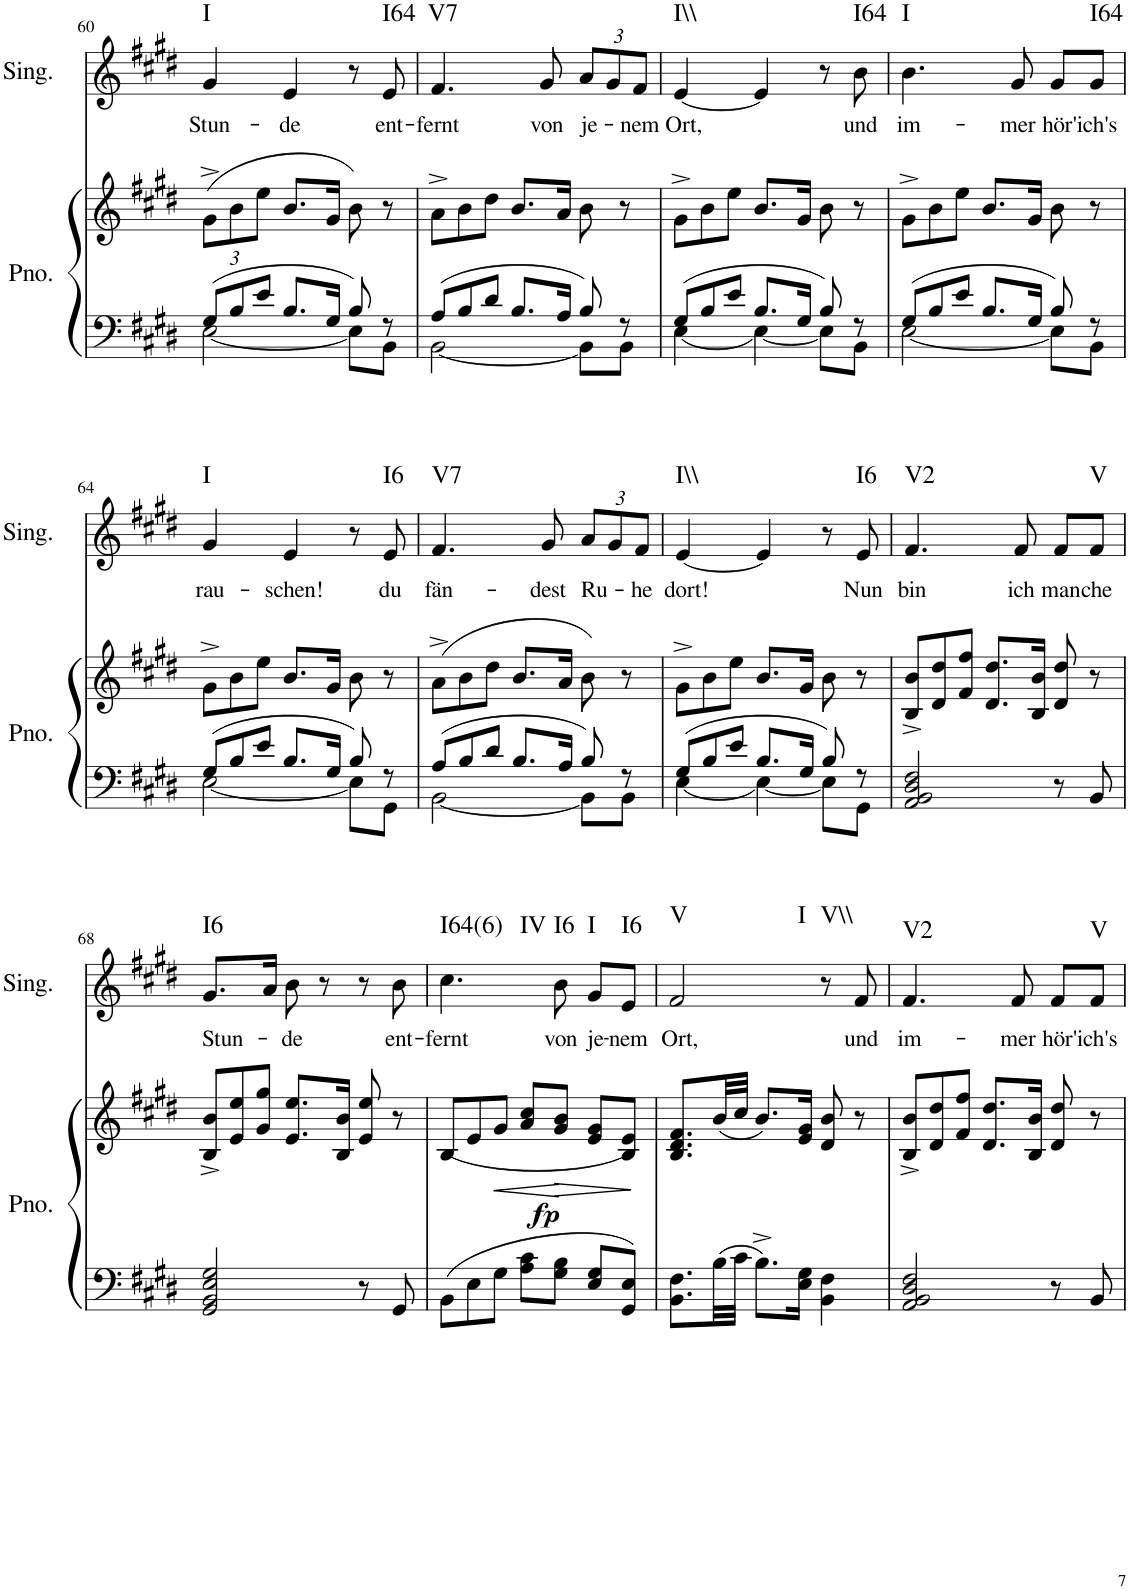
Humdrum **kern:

**kern	**kern	**dynam	**kern	**text	**harte
*part2	*part2	*part2	*part1	*part1	*part1
*staff3	*staff2	*staff2/3	*staff1	*staff1	*
*I"Pianoforte	*	*	*I"Singstimme	*	*
*I'Pno.	*	*	*I'Sing.	*	*
!!LO:PB:g=z
*clefF4	*clefG2	*	*clefG2	*	*
*k[f#c#g#d#]	*k[f#c#g#d#]	*	*k[f#c#g#d#]	*	*
*M3/4	*M3/4	*	*M3/4	*	*
*Xtuplet	*Xbrackettup	*	*	*	*
=60	=60	=60	=60	=60	=60
*^	*	*	*	*	*
!	!	!	!	!	!LO:LY:b	!LO:H:kt=I
12G#/L	[2E\	(12g#^\L	.	4g#/	Stun-	N
12B/	.	12b\	.	.	.	.
12e/J	.	12ee\J	.	.	.	.
!	!	!	!	!	!LO:LY:b	!
8.B/L	.	8.b/L	.	4e/	-de	.
16G#/Jk	.	16g#/Jk	.	.	.	.
8B/	8E\L]	8b\)	.	8r	.	.
!	!	!	!	!	!LO:LY:b	!LO:H:kt=I64
8r	8BB\J	8r	.	8e/	ent-	N
=61	=61	=61	=61	=61	=61	=61
*	*	*Xtuplet	*	*	*	*
!	!	!	!	!	!LO:LY:b	!LO:H:kt=V7
12A/L	[2BB\	12a^\L	.	4.f#/	-fernt	N
12B/	.	12b\	.	.	.	.
12d#/J	.	12dd#\J	.	.	.	.
8.B/L	.	8.b/L	.	.	.	.
!	!	!	!	!	!LO:LY:b	!
.	.	.	.	8g#/	von	.
16A/Jk	.	16a/Jk	.	.	.	.
*	*	*	*	*Xbrackettup	*	*
!	!	!	!	!	!LO:LY:b	!
8B/	8BB\L]	8b\	.	12a/L	je-	.
.	.	.	.	12g#/	.	.
8r	8BB\J	8r	.	.	.	.
!	!	!	!	!	!LO:LY:b	!
.	.	.	.	12f#/J	-nem	.
=62	=62	=62	=62	=62	=62	=62
!	!	!	!	!	!LO:LY:b	!LO:H:kt=I\\
12G#/L	[4E\	12g#^\L	.	[4e/	Ort,	N
12B/	.	12b\	.	.	.	.
12e/J	.	12ee\J	.	.	.	.
8.B/L	4E\_	8.b/L	.	4e/]	.	.
16G#/Jk	.	16g#/Jk	.	.	.	.
8B/	8E\L]	8b\	.	8r	.	.
!	!	!	!	!	!LO:LY:b	!LO:H:kt=I64
8r	8BB\J	8r	.	8b\	und	N
=63	=63	=63	=63	=63	=63	=63
!	!	!	!	!	!LO:LY:b	!LO:H:kt=I
12G#/L	[2E\	12g#^\L	.	4.b\	im-	N
12B/	.	12b\	.	.	.	.
12e/J	.	12ee\J	.	.	.	.
8.B/L	.	8.b/L	.	.	.	.
!	!	!	!	!	!LO:LY:b	!
.	.	.	.	8g#/	-mer	.
16G#/Jk	.	16g#/Jk	.	.	.	.
!	!	!	!	!	!LO:LY:b	!
8B/	8E\L]	8b\	.	8g#/L	hör'	.
!	!	!	!	!	!LO:LY:b	!LO:H:kt=I64
8r	8BB\J	8r	.	8g#/J	ich's	N
!!LO:LB:g=z
=64	=64	=64	=64	=64	=64	=64
!	!	!	!	!	!LO:LY:b	!LO:H:kt=I
12G#/L	[2E\	12g#^\L	.	4g#/	rau-	N
12B/	.	12b\	.	.	.	.
12e/J	.	12ee\J	.	.	.	.
!	!	!	!	!	!LO:LY:b	!
8.B/L	.	8.b/L	.	4e/	-schen!	.
16G#/Jk	.	16g#/Jk	.	.	.	.
8B/	8E\L]	8b\	.	8r	.	.
!	!	!	!	!	!LO:LY:b	!LO:H:kt=I6
8r	8GG#\J	8r	.	8e/	du	N
=65	=65	=65	=65	=65	=65	=65
!	!	!	!	!	!LO:LY:b	!LO:H:kt=V7
12A/L	[2BB\	(12a^\L	.	4.f#/	fän-	N
12B/	.	12b\	.	.	.	.
12d#/J	.	12dd#\J	.	.	.	.
8.B/L	.	8.b/L	.	.	.	.
!	!	!	!	!	!LO:LY:b	!
.	.	.	.	8g#/	-dest	.
16A/Jk	.	16a/Jk	.	.	.	.
!	!	!	!	!	!LO:LY:b	!
8B/	8BB\L]	8b\)	.	12a/L	Ru-	.
.	.	.	.	12g#/	.	.
8r	8BB\J	8r	.	.	.	.
!	!	!	!	!	!LO:LY:b	!
.	.	.	.	12f#/J	-he	.
=66	=66	=66	=66	=66	=66	=66
!	!	!	!	!	!LO:LY:b	!LO:H:kt=I\\
12G#/L	[4E\	12g#^\L	.	[4e/	dort!	N
12B/	.	12b\	.	.	.	.
12e/J	.	12ee\J	.	.	.	.
8.B/L	4E\_	8.b/L	.	4e/]	.	.
16G#/Jk	.	16g#/Jk	.	.	.	.
8B/	8E\L]	8b\	.	8r	.	.
!	!	!	!	!	!LO:LY:b	!LO:H:kt=I6
8r	8GG#\J	8r	.	8e/	Nun	N
=67	=67	=67	=67	=67	=67	=67
!	!	!	!	!	!LO:LY:b	!LO:H:kt=V2
*v	*v	*	*	*	*	*
2AA/ 2BB/ 2D#/ 2F#/	12B/^ 12b/^L	.	4.f#/	bin	N
.	12d#/ 12dd#/	.	.	.	.
.	12f#/ 12ff#/J	.	.	.	.
.	8.d#/ 8.dd#/L	.	.	.	.
!	!	!	!	!LO:LY:b	!
.	.	.	8f#/	ich	.
.	16B/ 16b/Jk	.	.	.	.
!	!	!	!	!LO:LY:b	!
8r	8d#/ 8dd#/	.	8f#/L	man-	.
!	!	!	!	!LO:LY:b	!LO:H:kt=V
8BB/	8r	.	8f#/J	-che	N
!!LO:LB:g=z
=68	=68	=68	=68	=68	=68
!	!	!	!	!LO:LY:b	!LO:H:kt=I6
2GG#/ 2BB/ 2E/ 2G#/	12B/^ 12b/^L	.	8.g#/L	Stun-	N
.	12e/ 12ee/	.	.	.	.
.	12g#/ 12gg#/J	.	.	.	.
.	.	.	16a/Jk	.	.
!	!	!	!	!LO:LY:b	!
.	8.e/ 8.ee/L	.	8b\	-de	.
.	.	.	8r	.	.
.	16B/ 16b/Jk	.	.	.	.
8r	8e/ 8ee/	.	8r	.	.
!	!	!	!	!LO:LY:b	!
8GG#/	8r	.	8b\	ent-	.
=69	=69	=69	=69	=69	=69
!	!	!	!	!LO:LY:b	!LO:H:n=1:kt=I64(6)
!	!	!	!	!	!LO:H:n=2:kt=IV
12BB\L	(12B/L	.	4.cc#\	-fernt	N N
12E\	12e/	.	.	.	.
!	!	!LO:HP:b	!	!	!
12G#\J	12g#/J	<	.	.	.
!	!	!LO:DY:n=1:a=2	!	!	!
8A\ 8c#\L	8a/ 8cc#/L	[ fp	.	.	.
!	!	!LO:HP:b	!	!LO:LY:b	!LO:H:kt=I6
8G#\ 8B\J	8g#/ 8b/J	>	8b\	von	N
!	!	!	!	!LO:LY:b	!LO:H:kt=I
8E/ 8G#/L	8e/ 8g#/L	]	8g#/L	je-	N
!	!	!	!	!LO:LY:b	!LO:H:kt=I6
8GG#/ 8E/J	8B/ 8e/J)	.	8e/J	-nem	N
=70	=70	=70	=70	=70	=70
!	!	!	!	!LO:LY:b	!LO:H:n=1:kt=V
!	!	!	!	!	!LO:H:n=2:kt=I
8.BB\ 8.F#\L	8.B/ 8.d#/ 8.f#/L	.	2f#/	Ort,	N N
32B\LL	(32b/LL	.	.	.	.
32c#\JJJ	32cc#/JJJ	.	.	.	.
8.B^\L	8.b/L)	.	.	.	.
16E\ 16G#\Jk	16e/ 16g#/Jk	.	.	.	.
!	!	!	!	!	!LO:H:kt=V\\
4BB\ 4F#\	8d#/ 8b/	.	8r	.	N
!	!	!	!	!LO:LY:b	!
.	8r	.	8f#/	und	.
=71	=71	=71	=71	=71	=71
!	!	!	!	!LO:LY:b	!LO:H:kt=V2
2AA/ 2BB/ 2D#/ 2F#/	12B/^ 12b/^L	.	4.f#/	im-	N
.	12d#/ 12dd#/	.	.	.	.
.	12f#/ 12ff#/J	.	.	.	.
.	8.d#/ 8.dd#/L	.	.	.	.
!	!	!	!	!LO:LY:b	!
.	.	.	8f#/	-mer	.
.	16B/ 16b/Jk	.	.	.	.
!	!	!	!	!LO:LY:b	!
8r	8d#/ 8dd#/	.	8f#/L	hör'	.
!	!	!	!	!LO:LY:b	!LO:H:kt=V
8BB/	8r	.	8f#/J	ich's	N
=	=	=	=	=	=
*-	*-	*-	*-	*-	*-
